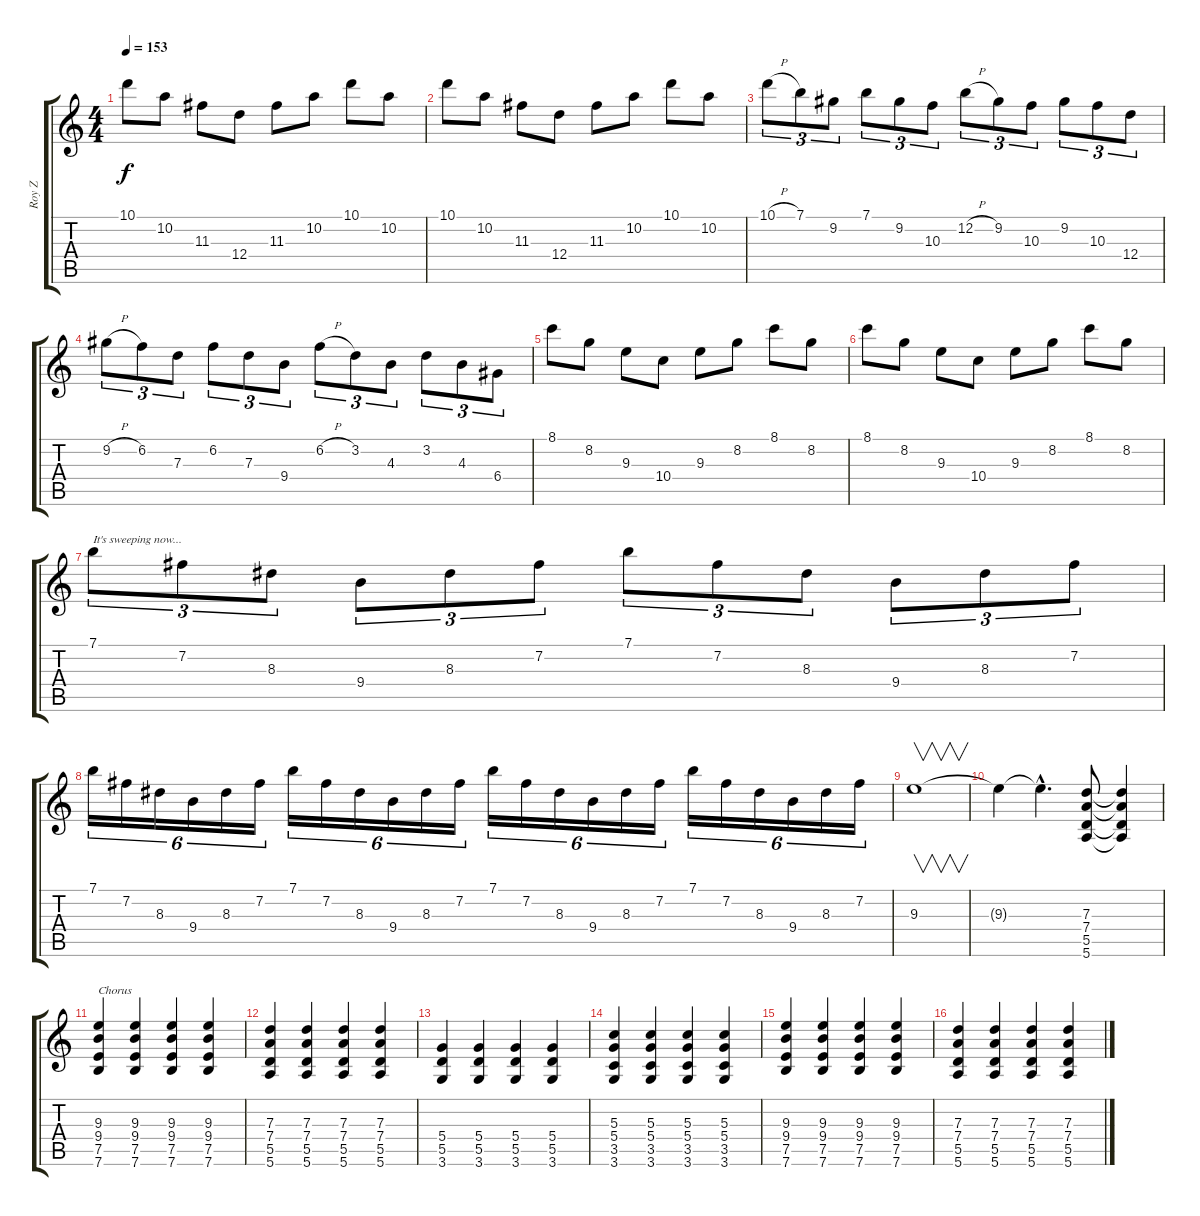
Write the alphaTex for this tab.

\track ("Roy Z" "Roy Z") {instrument distortionguitar}
\staff {score tabs}
\tuning (E4 B3 G3 D3 A2 E2) {hide}
\ts (4 4)
\tempo 153
\clef g2
\ks c
10.1.8{dy f} 10.2.8 11.3.8 12.4.8 11.3.8 10.2.8 10.1.8 10.2.8 |
10.1.8 10.2.8 11.3.8 12.4.8 11.3.8 10.2.8 10.1.8 10.2.8 |
10.1{h}.8{tu (3 2)} 7.1.8{tu (3 2)} 9.2.8{tu (3 2)} 7.1.8{tu (3 2)} 9.2.8{tu (3 2)} 10.3.8{tu (3 2)} 12.2{h}.8{tu (3 2)} 9.2.8{tu (3 2)} 10.3.8{tu (3 2)} 9.2.8{tu (3 2)} 10.3.8{tu (3 2)} 12.4.8{tu (3 2)} |
9.2{h}.8{tu (3 2)} 6.2.8{tu (3 2)} 7.3.8{tu (3 2)} 6.2.8{tu (3 2)} 7.3.8{tu (3 2)} 9.4.8{tu (3 2)} 6.2{h}.8{tu (3 2)} 3.2.8{tu (3 2)} 4.3.8{tu (3 2)} 3.2.8{tu (3 2)} 4.3.8{tu (3 2)} 6.4.8{tu (3 2)} |
8.1.8 8.2.8 9.3.8 10.4.8 9.3.8 8.2.8 8.1.8 8.2.8 |
8.1.8 8.2.8 9.3.8 10.4.8 9.3.8 8.2.8 8.1.8 8.2.8 |
7.1.8{tu (3 2) txt "It's sweeping now..."} 7.2.8{tu (3 2)} 8.3.8{tu (3 2)} 9.4.8{tu (3 2)} 8.3.8{tu (3 2)} 7.2.8{tu (3 2)} 7.1.8{tu (3 2)} 7.2.8{tu (3 2)} 8.3.8{tu (3 2)} 9.4.8{tu (3 2)} 8.3.8{tu (3 2)} 7.2.8{tu (3 2)} |
7.1.16{tu (6 4)} 7.2.16{tu (6 4)} 8.3.16{tu (6 4)} 9.4.16{tu (6 4)} 8.3.16{tu (6 4)} 7.2.16{tu (6 4)} 7.1.16{tu (6 4)} 7.2.16{tu (6 4)} 8.3.16{tu (6 4)} 9.4.16{tu (6 4)} 8.3.16{tu (6 4)} 7.2.16{tu (6 4)} 7.1.16{tu (6 4)} 7.2.16{tu (6 4)} 8.3.16{tu (6 4)} 9.4.16{tu (6 4)} 8.3.16{tu (6 4)} 7.2.16{tu (6 4)} 7.1.16{tu (6 4)} 7.2.16{tu (6 4)} 8.3.16{tu (6 4)} 9.4.16{tu (6 4)} 8.3.16{tu (6 4)} 7.2.16{tu (6 4)} |
9.3.1{v} |
9.3{t}.4 9.3{hac t}.4{d} (7.3 7.4 5.5 5.6).8 (7.3{t} 7.4{t} 5.5{t} 5.6{t}).4 |
(9.3 9.4 7.5 7.6).4{txt "Chorus"} (9.3 9.4 7.5 7.6).4 (9.3 9.4 7.5 7.6).4 (9.3 9.4 7.5 7.6).4 |
(7.3 7.4 5.5 5.6).4 (7.3 7.4 5.5 5.6).4 (7.3 7.4 5.5 5.6).4 (7.3 7.4 5.5 5.6).4 |
(5.4 5.5 3.6).4 (5.4 5.5 3.6).4 (5.4 5.5 3.6).4 (5.4 5.5 3.6).4 |
(5.3 5.4 3.5 3.6).4 (5.3 5.4 3.5 3.6).4 (5.3 5.4 3.5 3.6).4 (5.3 5.4 3.5 3.6).4 |
(9.3 9.4 7.5 7.6).4 (9.3 9.4 7.5 7.6).4 (9.3 9.4 7.5 7.6).4 (9.3 9.4 7.5 7.6).4 |
(7.3 7.4 5.5 5.6).4 (7.3 7.4 5.5 5.6).4 (7.3 7.4 5.5 5.6).4 (7.3 7.4 5.5 5.6).4
